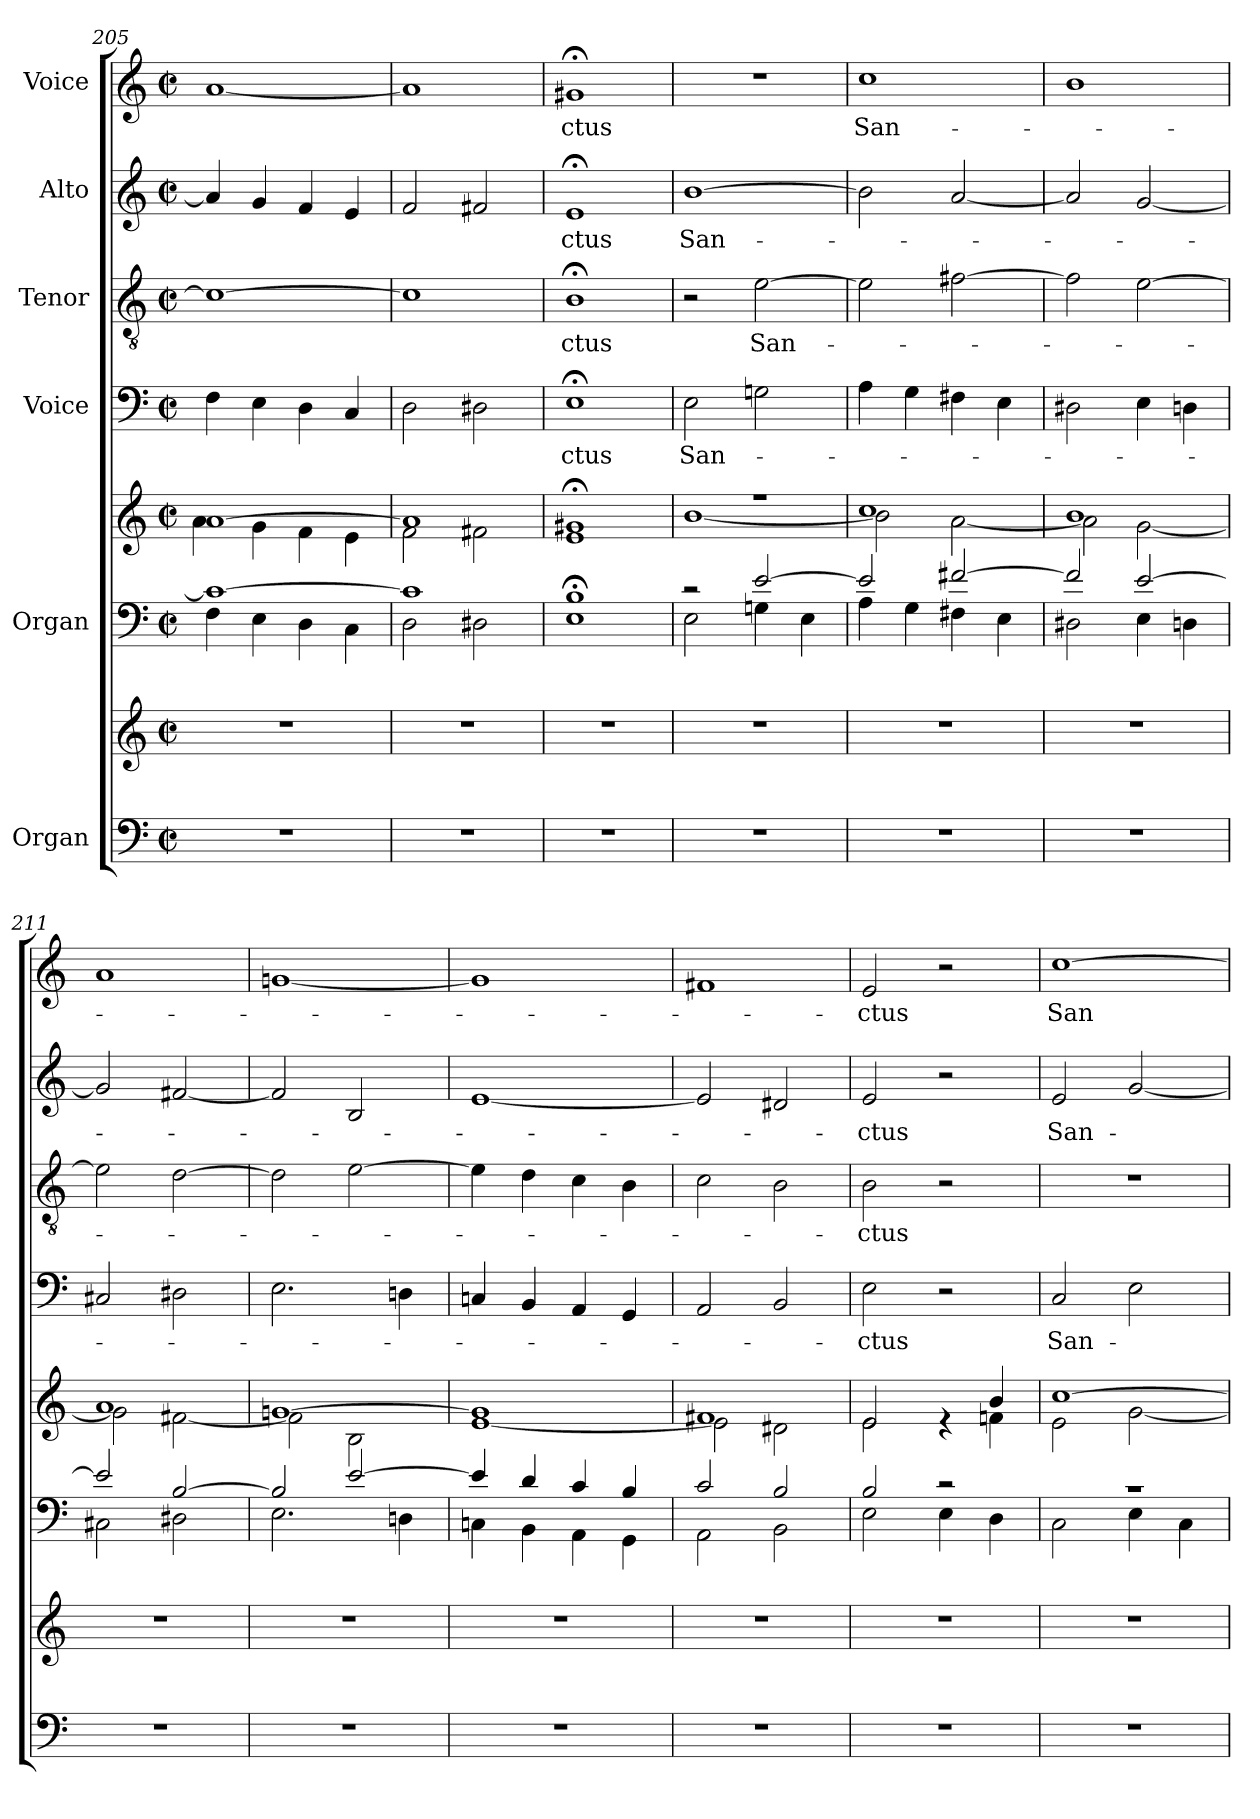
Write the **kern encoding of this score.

**kern	**kern	**kern	**kern	**kern	**text	**kern	**text	**kern	**text	**kern	**text
*part6	*part6	*part5	*part5	*part4	*part4	*part3	*part3	*part2	*part2	*part1	*part1
*staff8	*staff7	*staff6	*staff5	*staff4	*staff4	*staff3	*staff3	*staff2	*staff2	*staff1	*staff1
*I"Organ	*	*I"Organ	*	*I"Voice	*	*I"Tenor	*	*I"Alto	*	*I"Voice	*
*clefF4	*clefG2	*clefF4	*clefG2	*clefF4	*	*clefGv2	*	*clefG2	*	*clefG2	*
*k[]	*k[]	*k[]	*k[]	*k[]	*	*k[]	*	*k[]	*	*k[]	*
*M2/2	*M2/2	*M2/2	*M2/2	*M2/2	*	*M2/2	*	*M2/2	*	*M2/2	*
*met(c|)	*met(c|)	*met(c|)	*met(c|)	*met(c|)	*	*met(c|)	*	*met(c|)	*	*met(c|)	*
=205	=205	=205	=205	=205	=205	=205	=205	=205	=205	=205	=205
*	*	*^	*^	*	*	*	*	*	*	*	*
1r	1r	1c_	4F\	[1a	4a\	4F\	.	1c_	.	4a/]	.	[1a	.
.	.	.	4E\	.	4g\	4E\	.	.	.	4g/	.	.	.
.	.	.	4D\	.	4f\	4D\	.	.	.	4f/	.	.	.
.	.	.	4C\	.	4e\	4C/	.	.	.	4e/	.	.	.
=206	=206	=206	=206	=206	=206	=206	=206	=206	=206	=206	=206	=206	=206
1r	1r	1c]	2D\	1a]	2f\	2D\	.	1c]	.	2f/	.	1a]	.
.	.	.	2D#X\	.	2f#X\	2D#X\	.	.	.	2f#X/	.	.	.
=207	=207	=207	=207	=207	=207	=207	=207	=207	=207	=207	=207	=207	=207
!	!	!	!	!	!	!	!LO:LY:b	!	!LO:LY:b	!	!LO:LY:b	!	!LO:LY:b
1r	1r	1B;<	1E	1g#X;<	1e	1E;<	-ctus	1B;<	-ctus	1e;<	-ctus	1g#X;<	ctus
=208	=208	=208	=208	=208	=208	=208	=208	=208	=208	=208	=208	=208	=208
!	!	!	!	!	!	!	!LO:LY:b	!	!	!	!LO:LY:b	!	!
1r	1r	2r	2E\	1r	[1b	2E\	San-	2r	.	[1b	San-	1r	.
!	!	!	!	!	!	!	!	!	!LO:LY:b	!	!	!	!
.	.	[2e/	4Gn\	.	.	2Gn\	.	[2e\	San-	.	.	.	.
.	.	.	4E\	.	.	.	.	.	.	.	.	.	.
=209	=209	=209	=209	=209	=209	=209	=209	=209	=209	=209	=209	=209	=209
!	!	!	!	!	!	!	!	!	!	!	!	!	!LO:LY:b
1r	1r	2e/]	4A\	1cc	2b\]	4A\	.	2e\]	.	2b\]	.	1cc	San-
.	.	.	4G\	.	.	4G\	.	.	.	.	.	.	.
.	.	[2f#X/	4F#X\	.	[2a\	4F#X\	.	[2f#X\	.	[2a/	.	.	.
.	.	.	4E\	.	.	4E\	.	.	.	.	.	.	.
!!LO:PB:g=z
=210	=210	=210	=210	=210	=210	=210	=210	=210	=210	=210	=210	=210	=210
1r	1r	2f#/]	2D#X\	1b	2a\]	2D#X\	.	2f#\]	.	2a/]	.	1b	.
.	.	[2e/	4E\	.	[2g\	4E\	.	[2e\	.	[2g/	.	.	.
.	.	.	4Dn\	.	.	4Dn\	.	.	.	.	.	.	.
=211	=211	=211	=211	=211	=211	=211	=211	=211	=211	=211	=211	=211	=211
1r	1r	2e/]	2C#X\	1a	2g\]	2C#X/	.	2e\]	.	2g/]	.	1a	.
.	.	[2B/	2D#X\	.	[2f#X\	2D#X\	.	[2d\	.	[2f#X/	.	.	.
=212	=212	=212	=212	=212	=212	=212	=212	=212	=212	=212	=212	=212	=212
1r	1r	2B/]	2.E\	[1gn	2f#\]	2.E\	.	2d\]	.	2f#/]	.	[1gn	.
.	.	[2e/	.	.	2B\	.	.	[2e\	.	2B/	.	.	.
.	.	.	4Dn\	.	.	4Dn\	.	.	.	.	.	.	.
=213	=213	=213	=213	=213	=213	=213	=213	=213	=213	=213	=213	=213	=213
1r	1r	4e/]	4Cn\	1g]	[1e	4Cn/	.	4e\]	.	[1e	.	1g]	.
.	.	4d/	4BB\	.	.	4BB/	.	4d\	.	.	.	.	.
.	.	4c/	4AA\	.	.	4AA/	.	4c\	.	.	.	.	.
.	.	4B/	4GG\	.	.	4GG/	.	4B\	.	.	.	.	.
=214	=214	=214	=214	=214	=214	=214	=214	=214	=214	=214	=214	=214	=214
1r	1r	2c/	2AA\	1f#X	2e\]	2AA/	.	2c\	.	2e/]	.	1f#X	.
.	.	2B/	2BB\	.	2d#X\	2BB/	.	2B\	.	2d#X/	.	.	.
=215	=215	=215	=215	=215	=215	=215	=215	=215	=215	=215	=215	=215	=215
!	!	!	!	!	!	!	!LO:LY:b	!	!LO:LY:b	!	!LO:LY:b	!	!LO:LY:b
1r	1r	2B/	2E\	2e/	2e\	2E\	-ctus	2B\	-ctus	2e/	-ctus	2e/	-ctus
.	.	2r	4E\	4re	4ryy	2r	.	2r	.	2r	.	2r	.
.	.	.	4D\	4b/	4fn\	.	.	.	.	.	.	.	.
=216	=216	=216	=216	=216	=216	=216	=216	=216	=216	=216	=216	=216	=216
!	!	!	!	!	!	!	!LO:LY:b	!	!	!	!LO:LY:b	!	!LO:LY:b
1r	1r	1r	2C\	[1cc	2e\	2C/	San-	1r	.	2e/	San-	[1cc	San-
.	.	.	4E\	.	[2g\	2E\	.	.	.	[2g/	.	.	.
.	.	.	4C\	.	.	.	.	.	.	.	.	.	.
*	*	*v	*v	*	*	*	*	*	*	*	*	*	*
*	*	*	*v	*v	*	*	*	*	*	*	*	*
=	=	=	=	=	=	=	=	=	=	=	=
*-	*-	*-	*-	*-	*-	*-	*-	*-	*-	*-	*-
